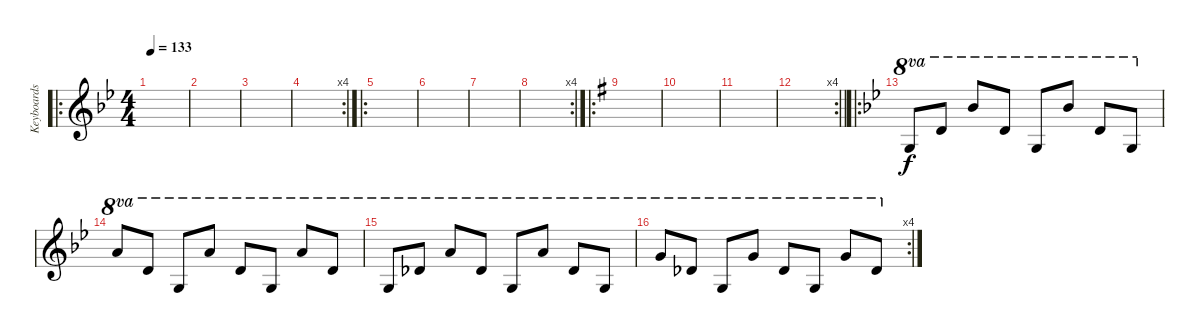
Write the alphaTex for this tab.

\track ("Keyboards" "Keyboards") {instrument acousticgrandpiano}
\staff {score}
\tuning (E4 B3 G3 D3 A2 E2) {hide}
\ro
\ts (4 4)
\tempo 133
\clef g2
\ks gminor
|
|
|
\rc 4
|
\ro
|
|
|
\rc 4
|
\ro
\ks eminor
|
|
|
\rc 4
\barLineRight lightlight
|
\ro
\ks gminor
12.3.8{ot 8va} 15.2.8{ot 8va} 18.1.8{ot 8va} 15.2.8{ot 8va} 12.3.8{ot 8va} 18.1.8{ot 8va} 15.2.8{ot 8va} 12.3.8{ot 8va} |
17.1.8{ot 8va} 15.2.8{ot 8va} 12.3.8{ot 8va} 17.1.8{ot 8va} 15.2.8{ot 8va} 12.3.8{ot 8va} 17.1.8{ot 8va} 15.2.8{ot 8va} |
12.3.8{ot 8va} 14.2.8{ot 8va} 17.1.8{ot 8va} 14.2.8{ot 8va} 12.3.8{ot 8va} 17.1.8{ot 8va} 14.2.8{ot 8va} 12.3.8{ot 8va} |
\rc 4
15.1.8{ot 8va} 14.2.8{ot 8va} 12.3.8{ot 8va} 15.1.8{ot 8va} 14.2.8{ot 8va} 12.3.8{ot 8va} 15.1.8{ot 8va} 14.2.8{ot 8va}
